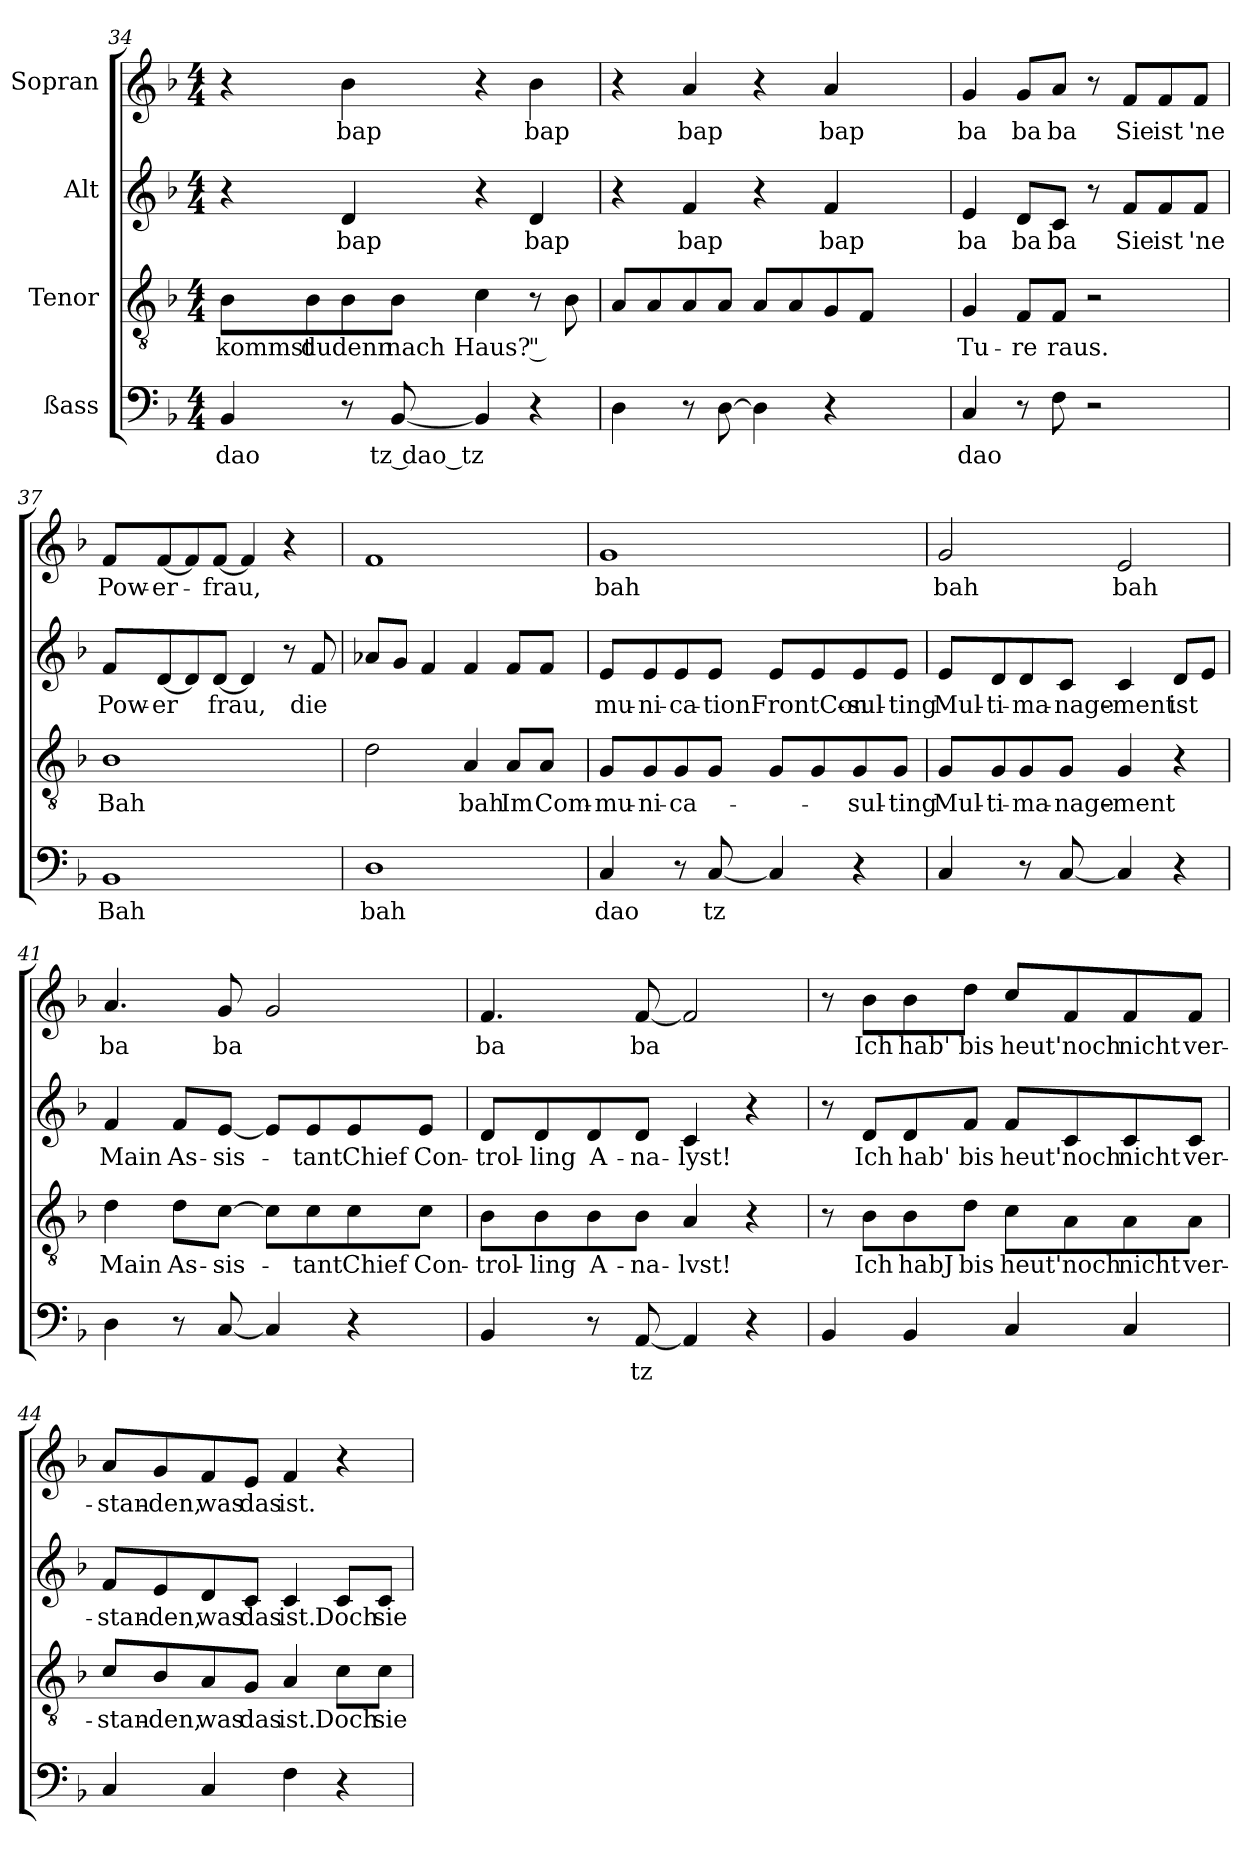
**kern	**text	**kern	**text	**kern	**text	**kern	**text
*part4	*part4	*part3	*part3	*part2	*part2	*part1	*part1
*staff4	*staff4	*staff3	*staff3	*staff2	*staff2	*staff1	*staff1
*I"ßass	*	*I"Tenor	*	*I"Alt	*	*I"Sopran	*
*clefF4	*	*clefGv2	*	*clefG2	*	*clefG2	*
*k[b-]	*	*k[b-]	*	*k[b-]	*	*k[b-]	*
*M4/4	*	*M4/4	*	*M4/4	*	*M4/4	*
=34	=34	=34	=34	=34	=34	=34	=34
!	!LO:LY:b	!	!LO:LY:b	!	!	!	!
4BB-/	dao	8B-\L	kommst	4r	.	4r	.
!	!	!	!LO:LY:b	!	!	!	!
.	.	8B-\	du	.	.	.	.
!	!	!	!LO:LY:b	!	!LO:LY:b	!	!LO:LY:b
8r	.	8B-\	denn	4d/	bap	4b-\	bap
!	!LO:LY:b	!	!LO:LY:b	!	!	!	!
[8BB-/	tz dao_tz	8B-\J	nach	.	.	.	.
!	!	!	!LO:LY:b	!	!	!	!
4BB-/]	.	4c\	Haus? "	4r	.	4r	.
!	!	!	!	!	!LO:LY:b	!	!LO:LY:b
4r	.	8r	.	4d/	bap	4b-\	bap
.	.	8B-\	.	.	.	.	.
=35	=35	=35	=35	=35	=35	=35	=35
4D\	.	8A/L	.	4r	.	4r	.
.	.	8A/	.	.	.	.	.
!	!	!	!	!	!LO:LY:b	!	!LO:LY:b
8r	.	8A/	.	4f/	bap	4a/	bap
[8D\	.	8A/J	.	.	.	.	.
4D\]	.	8A/L	.	4r	.	4r	.
.	.	8A/	.	.	.	.	.
!	!	!	!	!	!LO:LY:b	!	!LO:LY:b
4r	.	8G/	.	4f/	bap	4a/	bap
.	.	8F/J	.	.	.	.	.
!!LO:LB:g=z
=36	=36	=36	=36	=36	=36	=36	=36
!	!LO:LY:b	!	!LO:LY:b	!	!LO:LY:b	!	!LO:LY:b
4C/	dao	4G/	Tu-	4e/	ba	4g/	ba
!	!	!	!LO:LY:b	!	!LO:LY:b	!	!LO:LY:b
8r	.	8F/L	re	8d/L	ba	8g/L	ba
!	!	!	!LO:LY:b	!	!LO:LY:b	!	!LO:LY:b
8F\	.	8F/J	raus.	8c/J	ba	8a/J	ba
2r	.	2r	.	8r	.	8r	.
!	!	!	!	!	!LO:LY:b	!	!LO:LY:b
.	.	.	.	8f/L	Sie	8f/L	Sie
!	!	!	!	!	!LO:LY:b	!	!LO:LY:b
.	.	.	.	8f/	ist	8f/	ist
!	!	!	!	!	!LO:LY:b	!	!LO:LY:b
.	.	.	.	8f/J	'ne	8f/J	'ne
=37	=37	=37	=37	=37	=37	=37	=37
!	!LO:LY:b	!	!LO:LY:b	!	!LO:LY:b	!	!LO:LY:b
1BB-	Bah	1B-	Bah	8f/L	Pow-	8f/L	Pow-
!	!	!	!	!	!LO:LY:b	!	!LO:LY:b
.	.	.	.	[8d/	er	[8f/	er-
.	.	.	.	8d/]	.	8f/]	.
!	!	!	!	!	!LO:LY:b	!	!LO:LY:b
.	.	.	.	[8d/J	frau,	[8f/J	frau,
.	.	.	.	4d/]	.	4f/]	.
.	.	.	.	8r	.	4r	.
!	!	!	!	!	!LO:LY:b	!	!
.	.	.	.	8f/	die	.	.
=38	=38	=38	=38	=38	=38	=38	=38
!	!LO:LY:b	!	!	!	!	!	!
1D	bah	2d\	.	8a-X/L	.	1f	.
.	.	.	.	8g/J	.	.	.
.	.	.	.	4f/	.	.	.
!	!	!	!LO:LY:b	!	!	!	!
.	.	4A/	bah	4f/	.	.	.
!	!	!	!LO:LY:b	!	!	!	!
.	.	8A/L	Im	8f/L	.	.	.
!	!	!	!LO:LY:b	!	!	!	!
.	.	8A/J	Com-	8f/J	.	.	.
!!LO:LB:g=z
=39	=39	=39	=39	=39	=39	=39	=39
!	!LO:LY:b	!	!LO:LY:b	!	!LO:LY:b	!	!LO:LY:b
4C/	dao	8G/L	-mu-	8e/L	-mu-	1g	bah
!	!	!	!LO:LY:b	!	!LO:LY:b	!	!
.	.	8G/	ni-	8e/	ni-	.	.
!	!	!	!LO:LY:b	!	!LO:LY:b	!	!
8r	.	8G/	ca-	8e/	ca-	.	.
!	!LO:LY:b	!	!	!	!LO:LY:b	!	!
[8C/	tz	8G/J	.	8e/J	tionFrontCon-	.	.
4C/]	.	8G/L	.	8e/L	.	.	.
.	.	8G/	.	8e/	.	.	.
!	!	!	!LO:LY:b	!	!LO:LY:b	!	!
4r	.	8G/	sul-	8e/	sul-	.	.
!	!	!	!LO:LY:b	!	!LO:LY:b	!	!
.	.	8G/J	ting	8e/J	ting	.	.
=40	=40	=40	=40	=40	=40	=40	=40
!	!	!	!LO:LY:b	!	!LO:LY:b	!	!LO:LY:b
4C/	.	8G/L	Mul-	8e/L	Mul-	2g/	bah
!	!	!	!LO:LY:b	!	!LO:LY:b	!	!
.	.	8G/	ti-	8d/	ti-	.	.
!	!	!	!LO:LY:b	!	!LO:LY:b	!	!
8r	.	8G/	ma-	8d/	ma-	.	.
!	!	!	!LO:LY:b	!	!LO:LY:b	!	!
[8C/	.	8G/J	nage-	8c/J	nage-	.	.
!	!	!	!LO:LY:b	!	!LO:LY:b	!	!LO:LY:b
4C/]	.	4G/	ment	4c/	ment	2e/	bah
!	!	!	!	!	!LO:LY:b	!	!
4r	.	4r	.	8d/L	ist	.	.
.	.	.	.	8e/J	.	.	.
!!LO:PB:g=z
=41	=41	=41	=41	=41	=41	=41	=41
!	!	!	!LO:LY:b	!	!LO:LY:b	!	!LO:LY:b
4D\	.	4d\	Main	4f/	Main	4.a/	ba
!	!	!	!LO:LY:b	!	!LO:LY:b	!	!
8r	.	8d\L	As-	8f/L	As-	.	.
!	!	!	!LO:LY:b	!	!LO:LY:b	!	!LO:LY:b
[8C/	.	[8c\J	sis-	[8e/J	sis-	8g/	ba
4C/]	.	8c\L]	.	8e/L]	.	2g/	.
!	!	!	!LO:LY:b	!	!LO:LY:b	!	!
.	.	8c\	tant	8e/	tant	.	.
!	!	!	!LO:LY:b	!	!LO:LY:b	!	!
4r	.	8c\	Chief	8e/	Chief	.	.
!	!	!	!LO:LY:b	!	!LO:LY:b	!	!
.	.	8c\J	Con-	8e/J	Con-	.	.
=42	=42	=42	=42	=42	=42	=42	=42
!	!	!	!LO:LY:b	!	!LO:LY:b	!	!LO:LY:b
4BB-/	.	8B-\L	-trol-	8d/L	-trol-	4.f/	ba
!	!	!	!LO:LY:b	!	!LO:LY:b	!	!
.	.	8B-\	ling	8d/	ling	.	.
!	!	!	!LO:LY:b	!	!LO:LY:b	!	!
8r	.	8B-\	A-	8d/	A-	.	.
!	!LO:LY:b	!	!LO:LY:b	!	!LO:LY:b	!	!LO:LY:b
[8AA/	tz	8B-\J	na-	8d/J	na-	[8f/	ba
!	!	!	!LO:LY:b	!	!LO:LY:b	!	!
4AA/]	.	4A/	lvst!	4c/	lyst!	2f/]	.
4r	.	4r	.	4r	.	.	.
!!LO:LB:g=z
=43	=43	=43	=43	=43	=43	=43	=43
4BB-/	.	8r	.	8r	.	8r	.
!	!	!	!LO:LY:b	!	!LO:LY:b	!	!LO:LY:b
.	.	8B-\L	Ich	8d/L	Ich	8b-\L	Ich
!	!	!	!LO:LY:b	!	!LO:LY:b	!	!LO:LY:b
4BB-/	.	8B-\	habJ	8d/	hab'	8b-\	hab'
!	!	!	!LO:LY:b	!	!LO:LY:b	!	!LO:LY:b
.	.	8d\J	bis	8f/J	bis	8dd\J	bis
!	!	!	!LO:LY:b	!	!LO:LY:b	!	!LO:LY:b
4C/	.	8c\L	heut'noch	8f/L	heut'noch	8cc/L	heut'noch
.	.	8A\	.	8c/	.	8f/	.
!	!	!	!LO:LY:b	!	!LO:LY:b	!	!LO:LY:b
4C/	.	8A\	nicht	8c/	nicht	8f/	nicht
!	!	!	!LO:LY:b	!	!LO:LY:b	!	!LO:LY:b
.	.	8A\J	ver-	8c/J	ver-	8f/J	ver-
=44	=44	=44	=44	=44	=44	=44	=44
!	!	!	!LO:LY:b	!	!LO:LY:b	!	!LO:LY:b
4C/	.	8c/L	stan-	8f/L	stan-	8a/L	stan-
!	!	!	!LO:LY:b	!	!LO:LY:b	!	!LO:LY:b
.	.	8B-/	den,	8e/	den,	8g/	den,
!	!	!	!LO:LY:b	!	!LO:LY:b	!	!LO:LY:b
4C/	.	8A/	was	8d/	was	8f/	was
!	!	!	!LO:LY:b	!	!LO:LY:b	!	!LO:LY:b
.	.	8G/J	das	8c/J	das	8e/J	das
!	!	!	!LO:LY:b	!	!LO:LY:b	!	!LO:LY:b
4F\	.	4A/	ist.	4c/	ist.	4f/	ist.
!	!	!	!LO:LY:b	!	!LO:LY:b	!	!
4r	.	8c\L	Doch	8c/L	Doch	4r	.
!	!	!	!LO:LY:b	!	!LO:LY:b	!	!
.	.	8c\J	sie	8c/J	sie	.	.
=	=	=	=	=	=	=	=
*-	*-	*-	*-	*-	*-	*-	*-
